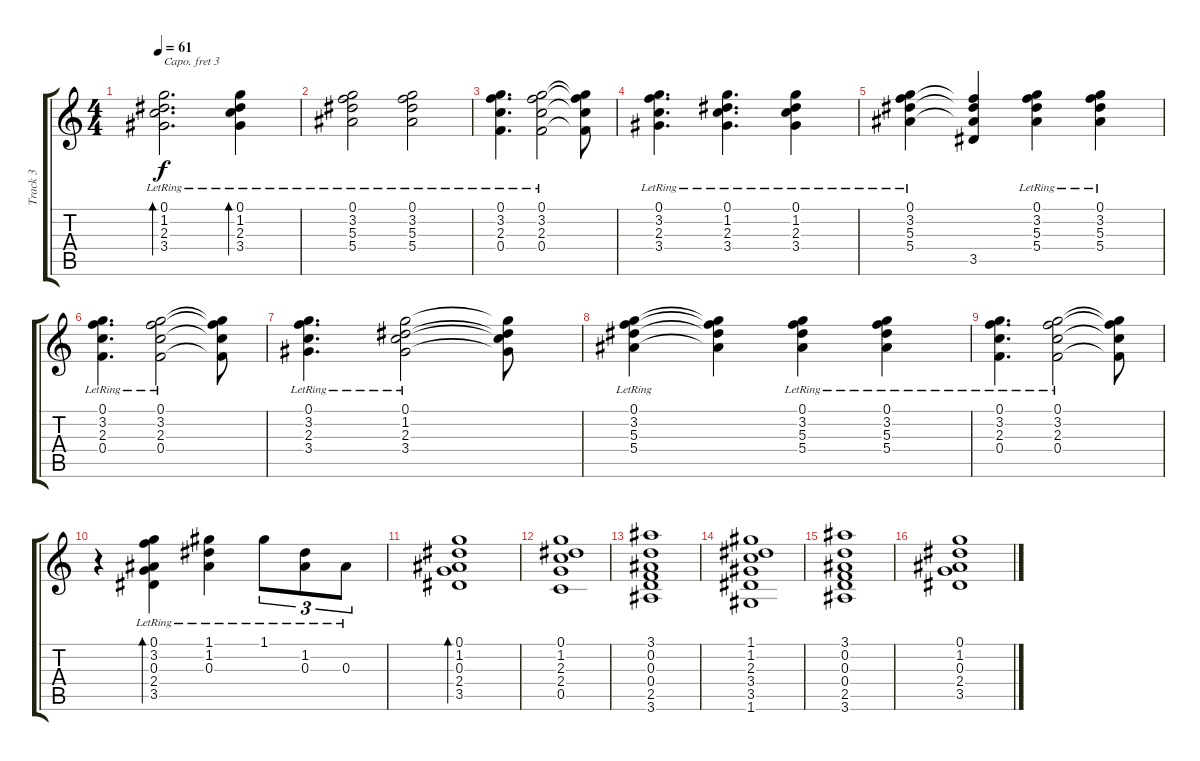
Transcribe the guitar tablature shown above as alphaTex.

\track ("Track 3" "Track 3") {instrument acousticguitarsteel}
\staff {score tabs}
\capo 3
\tuning (E4 B3 G3 D3 A2 E2) {hide}
\ts (4 4)
\tempo 61
\clef g2
\ks c
(0.1{lr} 1.2{lr} 2.3{lr} 3.4{lr}).2{d bd 60 dy f} (0.1{lr} 1.2{lr} 2.3{lr} 3.4{lr}).4{bd 60} |
(0.1 3.2{lr} 5.3{lr} 5.4{lr}).2 (0.1 3.2{lr} 5.3{lr} 5.4{lr}).2 |
(0.1{lr} 3.2{lr} 2.3{lr} 0.4{lr}).4{d} (0.1{lr} 3.2{lr} 2.3{lr} 0.4{lr}).2 (0.1{t} 3.2{t} 2.3{t} 0.4{t}).8 |
(0.1{lr} 3.2{lr} 2.3{lr} 3.4{lr}).4{d} (0.1{lr} 1.2{lr} 2.3{lr} 3.4{lr}).4{d} (0.1 1.2 2.3 3.4{lr}).4 |
(0.1 3.2{lr} 5.3{lr} 5.4{lr}).4 (3.2{t} 5.3{t} 5.4{t} 3.5).4 (0.1 3.2{lr} 5.3{lr} 5.4{lr}).4 (0.1 3.2{lr} 5.3{lr} 5.4{lr}).4 |
(0.1{lr} 3.2{lr} 2.3{lr} 0.4{lr}).4{d} (0.1{lr} 3.2{lr} 2.3{lr} 0.4{lr}).2 (0.1{t} 3.2{t} 2.3{t} 0.4{t}).8 |
(0.1{lr} 3.2{lr} 2.3{lr} 3.4{lr}).4{d} (0.1{lr} 1.2{lr} 2.3{lr} 3.4{lr}).2 (0.1{t} 1.2{t} 2.3{t} 3.4{t}).8 |
(0.1 3.2{lr} 5.3{lr} 5.4{lr}).4 (0.1{t} 3.2{t} 5.3{t} 5.4{t}).4 (0.1 3.2{lr} 5.3{lr} 5.4{lr}).4 (0.1 3.2{lr} 5.3{lr} 5.4{lr}).4 |
(0.1{lr} 3.2{lr} 2.3{lr} 0.4{lr}).4{d} (0.1{lr} 3.2{lr} 2.3{lr} 0.4{lr}).2 (0.1{t} 3.2{t} 2.3{t} 0.4{t}).8 |
r.4{balance 5 instrument electricguitarclean} (0.1{lr} 3.2{lr} 0.3{lr} 2.4{lr} 3.5{lr}).4{bd 60} (1.1{lr} 1.2{lr} 0.3{lr}).4 1.1{lr}.8{tu (3 2)} (1.2{lr} 0.3{lr}).8{tu (3 2)} 0.3{lr}.8{tu (3 2)} |
(0.1 1.2 0.3 2.4 3.5).1{bd 120 volume 8 balance 16} |
(0.1 1.2 2.3 2.4 0.5).1 |
(3.1 0.2 0.3 0.4 2.5 3.6).1 |
(1.1 1.2 2.3 3.4 3.5 1.6).1 |
(3.1 0.2 0.3 0.4 2.5 3.6).1 |
(0.1 1.2 0.3 2.4 3.5).1
